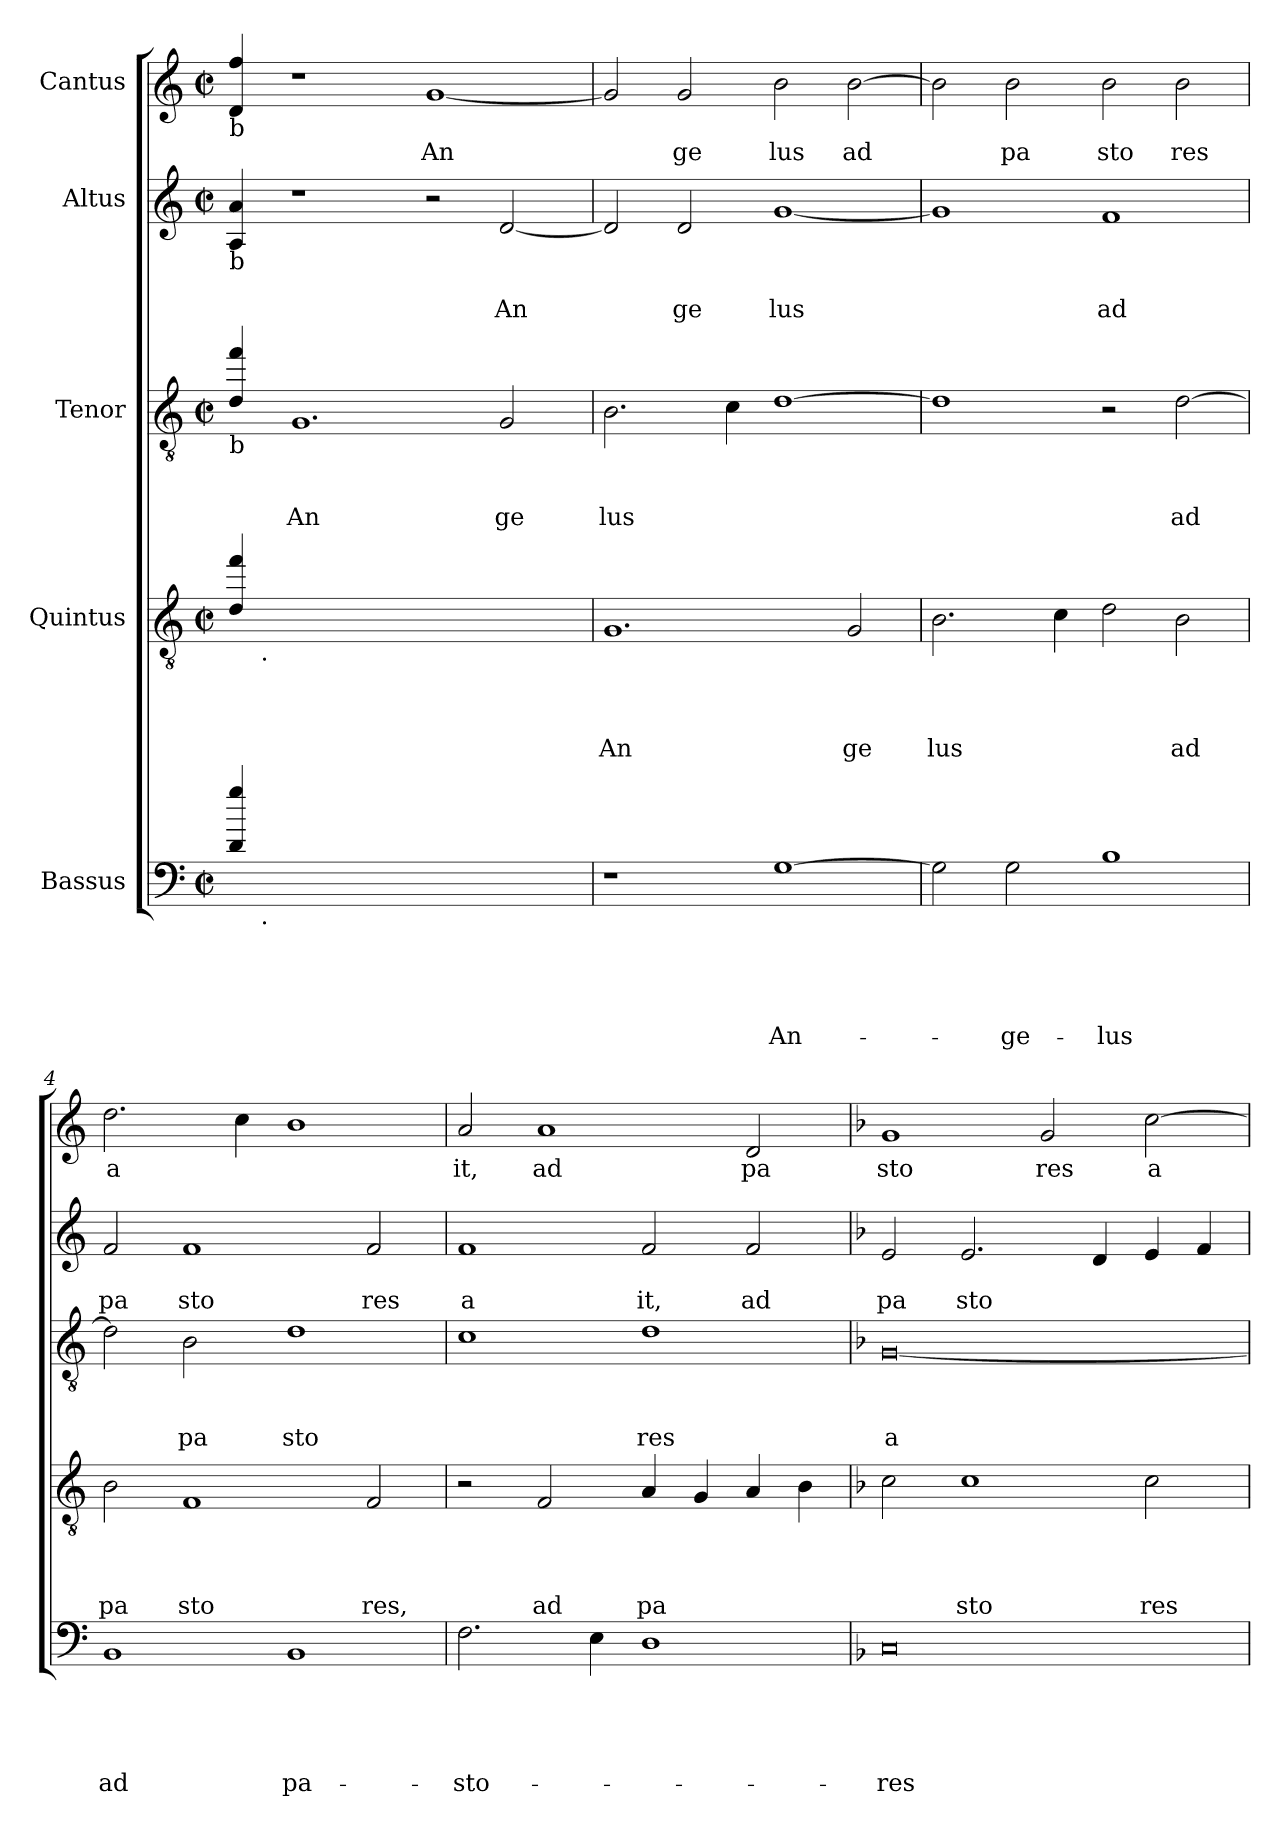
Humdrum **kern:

**kern	**text	**text	**text	**text	**text	**kern	**text	**text	**text	**text	**kern	**text	**text	**text	**kern	**text	**text	**kern	**text
*part5	*part5	*part5	*part5	*part5	*part5	*part4	*part4	*part4	*part4	*part4	*part3	*part3	*part3	*part3	*part2	*part2	*part2	*part1	*part1
*staff5	*staff5	*staff5	*staff5	*staff5	*staff5	*staff4	*staff4	*staff4	*staff4	*staff4	*staff3	*staff3	*staff3	*staff3	*staff2	*staff2	*staff2	*staff1	*staff1
*I"Bassus	*	*	*	*	*	*I"Quintus	*	*	*	*	*I"Tenor	*	*	*	*I"Altus	*	*	*I"Cantus	*
*clefF4	*	*	*	*	*	*clefGv2	*	*	*	*	*clefGv2	*	*	*	*clefG2	*	*	*clefG2	*
*k[]	*	*	*	*	*	*k[]	*	*	*	*	*k[]	*	*	*	*k[]	*	*	*k[]	*
*C:	*	*	*	*	*	*C:	*	*	*	*	*C:	*	*	*	*C:	*	*	*C:	*
*M2/2	*	*	*	*	*	*M2/2	*	*	*	*	*M2/2	*	*	*	*M2/2	*	*	*M2/2	*
*met(c|)	*	*	*	*	*	*met(c|)	*	*	*	*	*met(c|)	*	*	*	*met(c|)	*	*	*met(c|)	*
=1	=1	=1	=1	=1	=1	=1	=1	=1	=1	=1	=1	=1	=1	=1	=1	=1	=1	=1	=1
!	!	!	!	!	!	!	!	!	!	!	!	!	!	!	!	!	!	!LO:TX:b:t=b	!
!	!	!	!	!	!	!	!	!	!	!	!	!	!	!	!LO:TX:b:t=b	!	!	!	!
!	!	!	!	!	!	!	!	!	!	!	!LO:TX:b:t=b	!	!	!	!	!	!	!	!
!	!	!	!	!	!	!LO:TX:b:t=b	!	!	!	!	!	!	!	!	!	!	!	!	!
!LO:TX:b:t=b	!	!	!	!	!	!	!	!	!	!	!	!	!	!	!	!	!	!	!
*^	*	*	*	*	*	*^	*	*	*	*	*	*	*	*	*	*	*	*	*
4d/ 4gg/	8ryy	.	.	.	.	.	4d/ 4ff/	8ryy	.	.	.	.	4d/ 4ff/	.	.	.	4A/ 4a/	.	.	4d/ 4ff/	.
!	!	!	!	!	!	!	!	!LO:TX:b:t=.	!	!	!	!	!	!	!	!	!	!	!	!	!
!	!LO:TX:b:t=.	!	!	!	!	!	!	!	!	!	!	!	!	!	!	!	!	!	!	!	!
.	1ryy	.	.	.	.	.	.	1ryy	.	.	.	.	.	.	.	.	.	.	.	.	.
!	!	!	!	!	!	!	!	!	!	!	!	!	!	!	!	!LO:LY:b	!	!	!	!	!
0ryy	.	.	.	.	.	.	0ryy	.	.	.	.	.	1.G	.	.	An	1r	.	.	1r	.
.	1ryy	.	.	.	.	.	.	1ryy	.	.	.	.	.	.	.	.	.	.	.	.	.
!	!	!	!	!	!	!	!	!	!	!	!	!	!	!	!	!	!	!	!	!	!LO:LY:b
.	.	.	.	.	.	.	.	.	.	.	.	.	.	.	.	.	2r	.	.	[<1g	An
!	!	!	!	!	!	!	!	!	!	!	!	!	!	!	!	!LO:LY:b	!	!	!LO:LY:b	!	!
.	.	.	.	.	.	.	.	.	.	.	.	.	2G/	.	.	ge	[<2d/	.	An	.	.
.	8ryy	.	.	.	.	.	.	8ryy	.	.	.	.	.	.	.	.	.	.	.	.	.
=2	=2	=2	=2	=2	=2	=2	=2	=2	=2	=2	=2	=2	=2	=2	=2	=2	=2	=2	=2	=2	=2
!	!	!	!	!	!	!	!	!	!	!	!	!LO:LY:b	!	!	!	!LO:LY:b	!	!	!	!	!
*v	*v	*	*	*	*	*	*	*	*	*	*	*	*	*	*	*	*	*	*	*	*
*	*	*	*	*	*	*v	*v	*	*	*	*	*	*	*	*	*	*	*	*	*
1r	.	.	.	.	.	1.G	.	.	.	An	2.B\	.	.	lus	2d/]	.	.	2g/]	.
!	!	!	!	!	!	!	!	!	!	!	!	!	!	!	!	!	!LO:LY:b	!	!LO:LY:b
.	.	.	.	.	.	.	.	.	.	.	.	.	.	.	2d/	.	ge	2g/	ge
.	.	.	.	.	.	.	.	.	.	.	4c\	.	.	.	.	.	.	.	.
!	!	!	!	!	!LO:LY:b	!	!	!	!	!	!	!	!	!	!	!	!LO:LY:b	!	!LO:LY:b
[>1G	.	.	.	.	An-	.	.	.	.	.	[>1d	.	.	.	[<1g	.	lus	2b\	lus
!	!	!	!	!	!	!	!	!	!	!LO:LY:b	!	!	!	!	!	!	!	!	!LO:LY:b
.	.	.	.	.	.	2G/	.	.	.	ge	.	.	.	.	.	.	.	[>2b\	ad
=3	=3	=3	=3	=3	=3	=3	=3	=3	=3	=3	=3	=3	=3	=3	=3	=3	=3	=3	=3
!	!	!	!	!	!	!	!	!	!	!LO:LY:b	!	!	!	!	!	!	!	!	!
2G\]	.	.	.	.	.	2.B\	.	.	.	lus	1d]	.	.	.	1g]	.	.	2b\]	.
!	!	!	!	!	!LO:LY:b	!	!	!	!	!	!	!	!	!	!	!	!	!	!LO:LY:b
2G\	.	.	.	.	-ge-	.	.	.	.	.	.	.	.	.	.	.	.	2b\	pa
.	.	.	.	.	.	4c\	.	.	.	.	.	.	.	.	.	.	.	.	.
!	!	!	!	!	!LO:LY:b	!	!	!	!	!	!	!	!	!	!	!	!LO:LY:b	!	!LO:LY:b
1B	.	.	.	.	-lus	2d\	.	.	.	.	2r	.	.	.	1f	.	ad	2b\	sto
!	!	!	!	!	!	!	!	!	!	!LO:LY:b	!	!	!	!LO:LY:b	!	!	!	!	!LO:LY:b
.	.	.	.	.	.	2B\	.	.	.	ad	[>2d\	.	.	ad	.	.	.	2b\	res
=4	=4	=4	=4	=4	=4	=4	=4	=4	=4	=4	=4	=4	=4	=4	=4	=4	=4	=4	=4
!	!	!	!	!	!LO:LY:b	!	!	!	!	!LO:LY:b	!	!	!	!	!	!	!LO:LY:b	!	!LO:LY:b
1BB	.	.	.	.	ad	2B\	.	.	.	pa	2d\]	.	.	.	2f/	.	pa	2.dd\	a
!	!	!	!	!	!	!	!	!	!	!LO:LY:b	!	!	!	!LO:LY:b	!	!	!LO:LY:b	!	!
.	.	.	.	.	.	1F	.	.	.	sto	2B\	.	.	pa	1f	.	sto	.	.
.	.	.	.	.	.	.	.	.	.	.	.	.	.	.	.	.	.	4cc\	.
!	!	!	!	!	!LO:LY:b	!	!	!	!	!	!	!	!	!LO:LY:b	!	!	!	!	!
1BB	.	.	.	.	pa-	.	.	.	.	.	1d	.	.	sto	.	.	.	1b	.
!	!	!	!	!	!	!	!	!	!	!LO:LY:b	!	!	!	!	!	!	!LO:LY:b	!	!
.	.	.	.	.	.	2F/	.	.	.	res,	.	.	.	.	2f/	.	res	.	.
=5	=5	=5	=5	=5	=5	=5	=5	=5	=5	=5	=5	=5	=5	=5	=5	=5	=5	=5	=5
!	!	!	!	!	!LO:LY:b	!	!	!	!	!	!	!	!	!	!	!	!LO:LY:b	!	!LO:LY:b
2.F\	.	.	.	.	-sto-	2r	.	.	.	.	1c	.	.	.	1f	.	a	2a/	it,
!	!	!	!	!	!	!	!	!	!	!LO:LY:b	!	!	!	!	!	!	!	!	!LO:LY:b
.	.	.	.	.	.	2F/	.	.	.	ad	.	.	.	.	.	.	.	1a	ad
4E\	.	.	.	.	.	.	.	.	.	.	.	.	.	.	.	.	.	.	.
!	!	!	!	!	!	!	!	!	!	!LO:LY:b	!	!	!	!LO:LY:b	!	!	!LO:LY:b	!	!
1D	.	.	.	.	.	4A/	.	.	.	pa	1d	.	.	res	2f/	.	it,	.	.
.	.	.	.	.	.	4G/	.	.	.	.	.	.	.	.	.	.	.	.	.
!	!	!	!	!	!	!	!	!	!	!	!	!	!	!	!	!	!LO:LY:b	!	!LO:LY:b
.	.	.	.	.	.	4A/	.	.	.	.	.	.	.	.	2f/	.	ad	2d/	pa
.	.	.	.	.	.	4B\	.	.	.	.	.	.	.	.	.	.	.	.	.
!!LO:LB:g=z
=6	=6	=6	=6	=6	=6	=6	=6	=6	=6	=6	=6	=6	=6	=6	=6	=6	=6	=6	=6
*k[b-]	*	*	*	*	*	*k[b-]	*	*	*	*	*k[b-]	*	*	*	*k[b-]	*	*	*k[b-]	*
*F:	*	*	*	*	*	*F:	*	*	*	*	*F:	*	*	*	*F:	*	*	*F:	*
!	!	!	!	!	!LO:LY:b	!	!	!	!	!	!	!	!	!LO:LY:b	!	!	!LO:LY:b	!	!LO:LY:b
0C	.	.	.	.	-res	2c\	.	.	.	.	[<0G	.	.	a	2e/	.	pa	1g	sto
!	!	!	!	!	!	!	!	!	!	!LO:LY:b	!	!	!	!	!	!	!LO:LY:b	!	!
.	.	.	.	.	.	1c	.	.	.	sto	.	.	.	.	2.e/	.	sto	.	.
!	!	!	!	!	!	!	!	!	!	!	!	!	!	!	!	!	!	!	!LO:LY:b
.	.	.	.	.	.	.	.	.	.	.	.	.	.	.	.	.	.	2g/	res
.	.	.	.	.	.	.	.	.	.	.	.	.	.	.	4d/	.	.	.	.
!	!	!	!	!	!	!	!	!	!	!LO:LY:b	!	!	!	!	!	!	!	!	!LO:LY:b
.	.	.	.	.	.	2c\	.	.	.	res	.	.	.	.	4e/	.	.	[>2cc\	a
.	.	.	.	.	.	.	.	.	.	.	.	.	.	.	4f/	.	.	.	.
=	=	=	=	=	=	=	=	=	=	=	=	=	=	=	=	=	=	=	=
*-	*-	*-	*-	*-	*-	*-	*-	*-	*-	*-	*-	*-	*-	*-	*-	*-	*-	*-	*-
